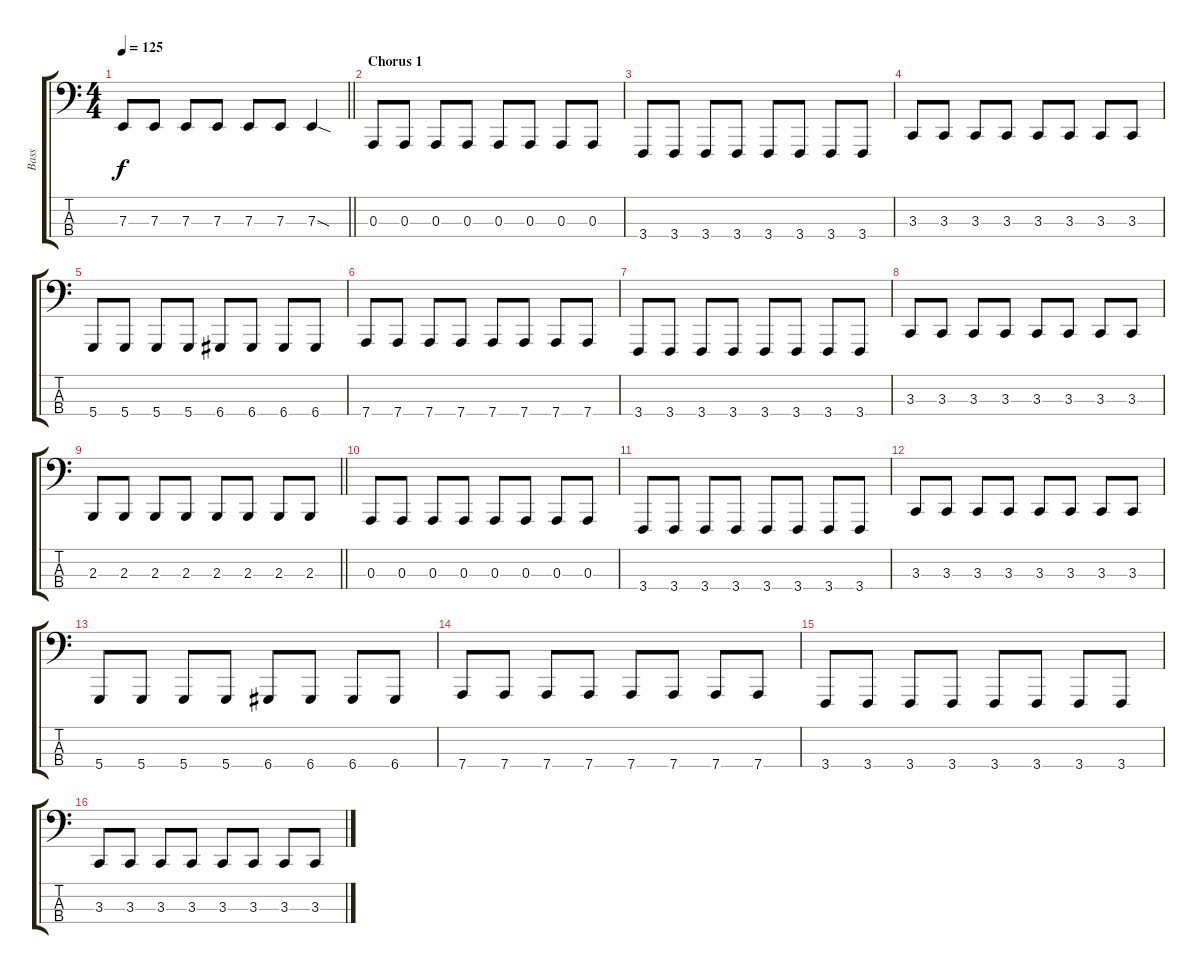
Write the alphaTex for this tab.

\track ("Bass" "Bass") {instrument lead8bassandlead}
\staff {score tabs}
\tuning (G2 D2 A1 D1) {hide}
\ts (4 4)
\tempo 125
\clef f4
\barLineRight lightlight
\ks c
7.3.8{dy f} 7.3.8 7.3.8 7.3.8 7.3.8 7.3.8 7.3{sod}.4 |
\section ("" "Chorus 1")
0.3.8 0.3.8 0.3.8 0.3.8 0.3.8 0.3.8 0.3.8 0.3.8 |
3.4.8 3.4.8 3.4.8 3.4.8 3.4.8 3.4.8 3.4.8 3.4.8 |
3.3.8 3.3.8 3.3.8 3.3.8 3.3.8 3.3.8 3.3.8 3.3.8 |
5.4.8 5.4.8 5.4.8 5.4.8 6.4.8 6.4.8 6.4.8 6.4.8 |
7.4.8 7.4.8 7.4.8 7.4.8 7.4.8 7.4.8 7.4.8 7.4.8 |
3.4.8 3.4.8 3.4.8 3.4.8 3.4.8 3.4.8 3.4.8 3.4.8 |
3.3.8 3.3.8 3.3.8 3.3.8 3.3.8 3.3.8 3.3.8 3.3.8 |
\barLineRight lightlight
2.3.8 2.3.8 2.3.8 2.3.8 2.3.8 2.3.8 2.3.8 2.3.8 |
0.3.8 0.3.8 0.3.8 0.3.8 0.3.8 0.3.8 0.3.8 0.3.8 |
3.4.8 3.4.8 3.4.8 3.4.8 3.4.8 3.4.8 3.4.8 3.4.8 |
3.3.8 3.3.8 3.3.8 3.3.8 3.3.8 3.3.8 3.3.8 3.3.8 |
5.4.8 5.4.8 5.4.8 5.4.8 6.4.8 6.4.8 6.4.8 6.4.8 |
7.4.8 7.4.8 7.4.8 7.4.8 7.4.8 7.4.8 7.4.8 7.4.8 |
3.4.8 3.4.8 3.4.8 3.4.8 3.4.8 3.4.8 3.4.8 3.4.8 |
3.3.8 3.3.8 3.3.8 3.3.8 3.3.8 3.3.8 3.3.8 3.3.8
